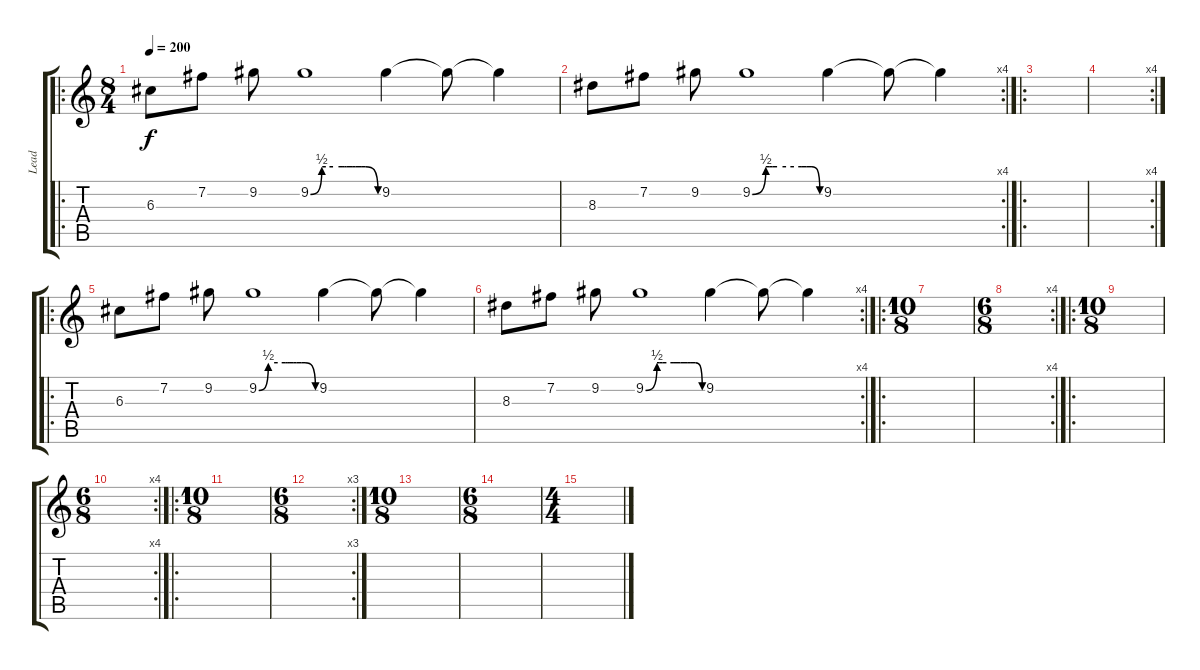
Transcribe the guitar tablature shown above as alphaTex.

\track ("Lead" "Lead") {instrument distortionguitar}
\staff {score tabs}
\tuning (E4 B3 G3 D3 A2 E2) {hide}
\ro
\ts (8 4)
\tempo 200
\clef g2
\ks c
6.3.8{dy f} 7.2.8 9.2.8 9.2{be (custom 0 0 10 2 20 2 28 2 30 2 32 2 37 2 40 2 45 2 49 2 60 0)}.1 9.2.4 9.2{t}.8 9.2{t}.4 |
\rc 4
8.3.8 7.2.8 9.2.8 9.2{be (custom 0 0 12 2 15 2 18 2 22 2 30 2 37 2 44 2 48 2 53 2 60 0)}.1 9.2.4 9.2{t}.8 9.2{t}.4 |
\ro
|
\rc 4
|
\ro
6.3.8 7.2.8 9.2.8 9.2{be (custom 0 0 10 2 20 2 28 2 30 2 32 2 37 2 40 2 45 2 49 2 60 0)}.1 9.2.4 9.2{t}.8 9.2{t}.4 |
\rc 4
8.3.8 7.2.8 9.2.8 9.2{be (custom 0 0 12 2 15 2 18 2 22 2 30 2 37 2 44 2 48 2 53 2 60 0)}.1 9.2.4 9.2{t}.8 9.2{t}.4 |
\ro
\ts (10 8)
|
\rc 4
\ts (6 8)
|
\ro
\ts (10 8)
|
\rc 4
\ts (6 8)
|
\ro
\ts (10 8)
|
\rc 3
\ts (6 8)
|
\ts (10 8)
|
\ts (6 8)
|
\ts (4 4)
